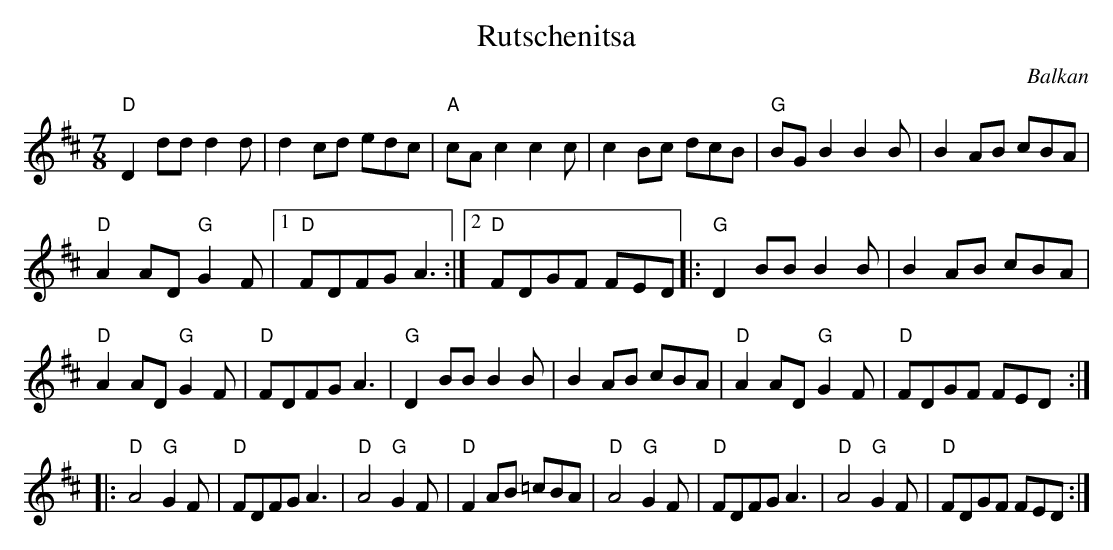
X:1
T:Rutschenitsa
M:7/8
O:Balkan
K:D
"D" D2 dd d2d | d2 cd edc | "A" cA c2 c2c| c2 Bc dcB |\
"G" BG B2 B2B | B2AB cBA |
"D" A2 AD "G" G2F |1 "D" FDFG A3 :|2 "D" FDGF FED |: \
"G" D2 BB B2B | B2AB cBA |
"D" A2 AD "G" G2F | "D" FDFG A3 |\
"G" D2 BB B2B | B2AB cBA | "D" A2 AD "G" G2F | "D" FDGF FED ::
"D" A4 "G" G2F | "D" FDFG A3 | "D" A4 "G" G2F | "D" F2 AB =cBA|\
"D" A4 "G" G2F | "D" FDFG A3 | "D" A4 "G" G2F | "D" FDGF FED :|
